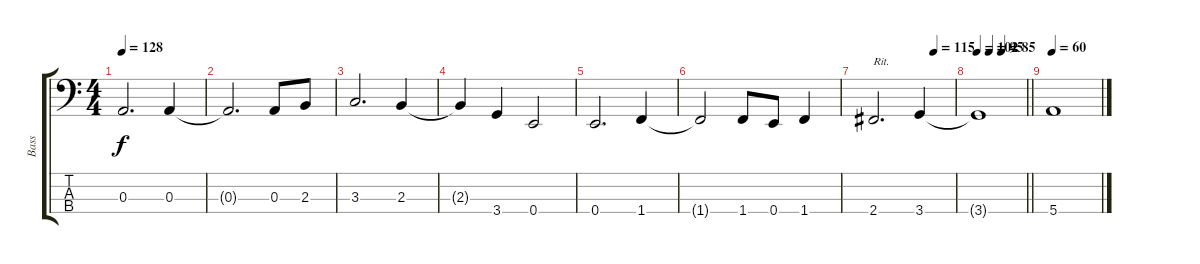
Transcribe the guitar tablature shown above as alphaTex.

\track ("Bass" "Bass") {instrument electricbassfinger}
\staff {score tabs}
\tuning (G2 D2 A1 E1) {hide}
\ts (4 4)
\tempo 128
\clef f4
\ks c
0.3.2{d dy f} 0.3.4 |
0.3{t}.2{d} 0.3.8 2.3.8 |
3.3.2{d} 2.3.4 |
2.3{t}.4 3.4.4 0.4.2 |
0.4.2{d} 1.4.4 |
1.4{t}.2 1.4.8 0.4.8 1.4.4 |
\tempo (115 0.75)
2.4.2{d txt "Rit."} 3.4.4 |
\tempo 102
\tempo (95 0.25)
\tempo (85 0.5)
\barLineRight lightlight
3.4{t}.1 |
\tempo 60
5.4.1
